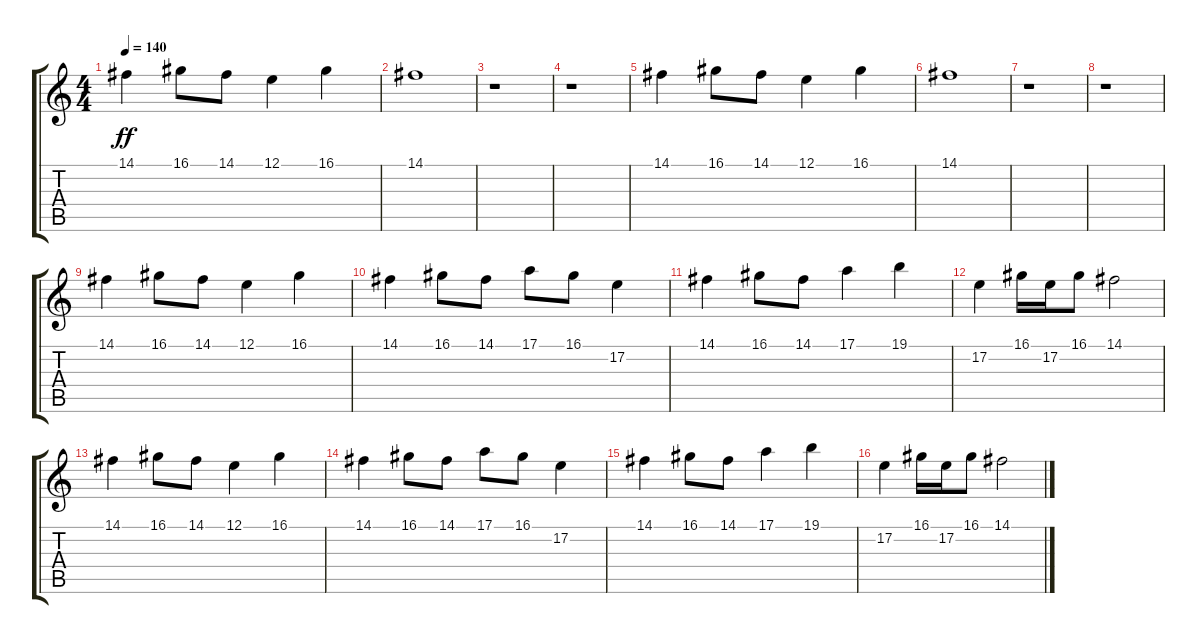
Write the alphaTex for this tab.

\track "" {instrument piccolo}
\staff {score tabs}
\tuning (E4 B3 G3 D3 A2 E2) {hide}
\ts (4 4)
\tempo 140
\clef g2
\ks c
14.1.4{dy ff} 16.1.8 14.1.8 12.1.4 16.1.4 |
14.1.1 |
r.1 |
r.1 |
14.1.4 16.1.8 14.1.8 12.1.4 16.1.4 |
14.1.1 |
r.1 |
r.1 |
14.1.4 16.1.8 14.1.8 12.1.4 16.1.4 |
14.1.4 16.1.8 14.1.8 17.1.8 16.1.8 17.2.4 |
14.1.4 16.1.8 14.1.8 17.1.4 19.1.4 |
17.2.4 16.1.16 17.2.16 16.1.8 14.1.2 |
14.1.4 16.1.8 14.1.8 12.1.4 16.1.4 |
14.1.4 16.1.8 14.1.8 17.1.8 16.1.8 17.2.4 |
14.1.4 16.1.8 14.1.8 17.1.4 19.1.4 |
17.2.4 16.1.16 17.2.16 16.1.8 14.1.2
